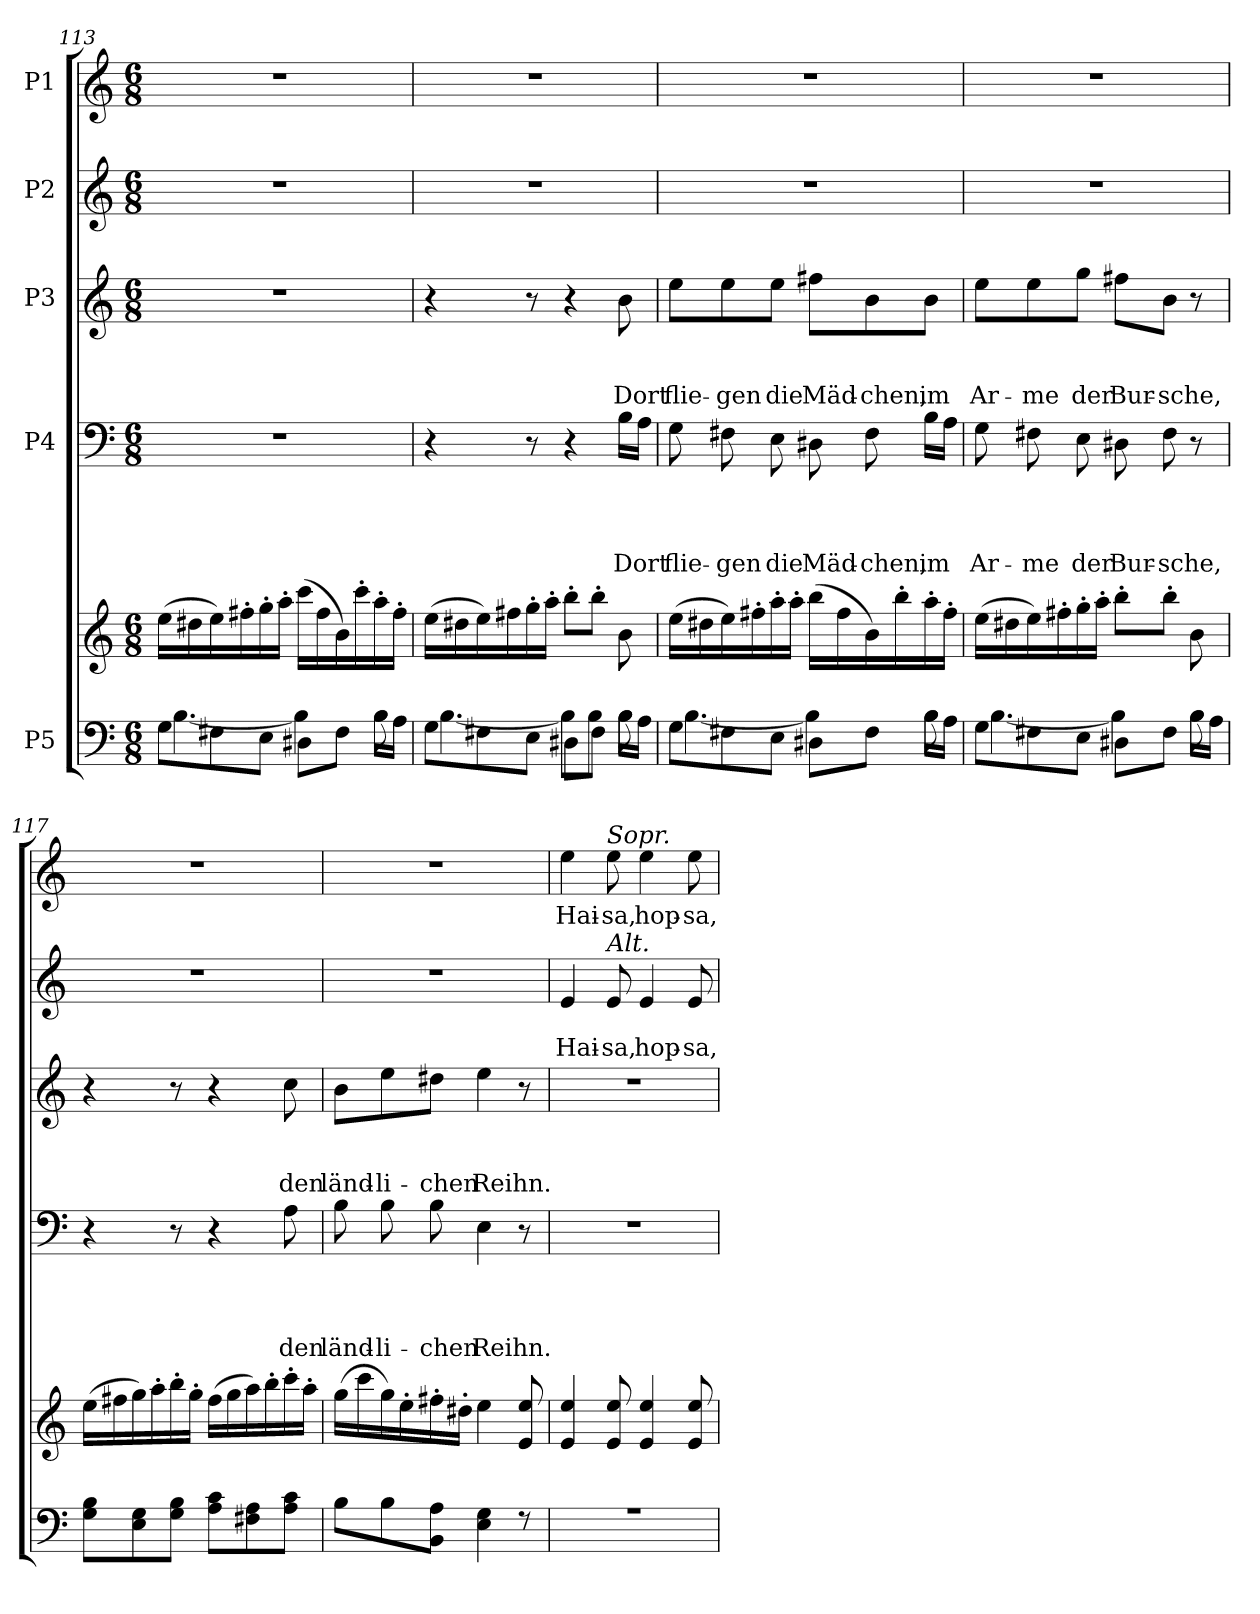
**kern	**kern	**kern	**text	**text	**text	**text	**kern	**text	**text	**text	**kern	**text	**text	**kern	**text
*part5	*part5	*part4	*part4	*part4	*part4	*part4	*part3	*part3	*part3	*part3	*part2	*part2	*part2	*part1	*part1
*staff6	*staff5	*staff4	*staff4	*staff4	*staff4	*staff4	*staff3	*staff3	*staff3	*staff3	*staff2	*staff2	*staff2	*staff1	*staff1
*I"P5	*	*I"P4	*	*	*	*	*I"P3	*	*	*	*I"P2	*	*	*I"P1	*
*clefF4	*clefG2	*clefF4	*	*	*	*	*clefG2	*	*	*	*clefG2	*	*	*clefG2	*
*	*	*	*	*	*	*	*ITrd7c12	*	*	*	*	*	*	*	*
*k[]	*k[]	*k[]	*	*	*	*	*k[]	*	*	*	*k[]	*	*	*k[]	*
*C:	*C:	*C:	*	*	*	*	*C:	*	*	*	*C:	*	*	*C:	*
*M6/8	*M6/8	*M6/8	*	*	*	*	*M6/8	*	*	*	*M6/8	*	*	*M6/8	*
=113	=113	=113	=113	=113	=113	=113	=113	=113	=113	=113	=113	=113	=113	=113	=113
*^	*^	*	*	*	*	*	*	*	*	*	*	*	*	*	*
*	*	*	*^	*	*	*	*	*	*	*	*	*	*	*	*	*	*
!	!	!	!	!	!LO:N:vis=1	!	!	!	!	!LO:N:vis=1	!	!	!	!	!	!	!	!
8G\L	[>4.B\	2.ryy	2.ryy	(>16ee\LL	2.r	.	.	.	.	2.r	.	.	.	2.r	.	.	2.r	.
.	.	.	.	16dd#X\	.	.	.	.	.	.	.	.	.	.	.	.	.	.
8F#X\	.	.	.	16ee\)	.	.	.	.	.	.	.	.	.	.	.	.	.	.
.	.	.	.	16ff#X'>\	.	.	.	.	.	.	.	.	.	.	.	.	.	.
8E\J	.	.	.	16gg'>\	.	.	.	.	.	.	.	.	.	.	.	.	.	.
.	.	.	.	16aa'>\JJ	.	.	.	.	.	.	.	.	.	.	.	.	.	.
8D#X\L	4B\]	.	.	(>16ccc\LL	.	.	.	.	.	.	.	.	.	.	.	.	.	.
.	.	.	.	16ff#\	.	.	.	.	.	.	.	.	.	.	.	.	.	.
8F#\J	.	.	.	16b\)	.	.	.	.	.	.	.	.	.	.	.	.	.	.
.	.	.	.	16ccc'>\	.	.	.	.	.	.	.	.	.	.	.	.	.	.
16B\LL	8B\	.	.	16aa'>\	.	.	.	.	.	.	.	.	.	.	.	.	.	.
16A\JJ	.	.	.	16ff#'>\JJ	.	.	.	.	.	.	.	.	.	.	.	.	.	.
!!LO:LB:g=z
=114	=114	=114	=114	=114	=114	=114	=114	=114	=114	=114	=114	=114	=114	=114	=114	=114	=114	=114
8G\L	[>4.B\	2.ryy	2.ryy	(>16ee\LL	4r	.	.	.	.	4r	.	.	.	2.r	.	.	2.r	.
.	.	.	.	16dd#X\	.	.	.	.	.	.	.	.	.	.	.	.	.	.
8F#X\	.	.	.	16ee\)	.	.	.	.	.	.	.	.	.	.	.	.	.	.
.	.	.	.	16ff#X\	.	.	.	.	.	.	.	.	.	.	.	.	.	.
8E\J	.	.	.	16gg'>\	8r	.	.	.	.	8r	.	.	.	.	.	.	.	.
.	.	.	.	16aa'>\JJ	.	.	.	.	.	.	.	.	.	.	.	.	.	.
8D#X\L	8B\L]	.	.	8bb'>\L	4r	.	.	.	.	4r	.	.	.	.	.	.	.	.
8F#\J	8B\J	.	.	8bb'>\J	.	.	.	.	.	.	.	.	.	.	.	.	.	.
!	!	!	!	!	!	!	!	!	!LO:LY:b	!	!	!	!LO:LY:b	!	!	!	!	!
16B\LL	8B\	.	.	8b\	16B\LL	.	.	.	Dort	8B\	.	.	Dort	.	.	.	.	.
16A\JJ	.	.	.	.	16A\JJ	.	.	.	.	.	.	.	.	.	.	.	.	.
=115	=115	=115	=115	=115	=115	=115	=115	=115	=115	=115	=115	=115	=115	=115	=115	=115	=115	=115
!	!	!	!	!	!	!	!	!	!LO:LY:b	!	!	!	!LO:LY:b	!	!	!	!	!
8G\L	[>4.B\	2.ryy	2.ryy	(>16ee\LL	8G\	.	.	.	flie-	8e\L	.	.	flie-	2.r	.	.	2.r	.
.	.	.	.	16dd#X\	.	.	.	.	.	.	.	.	.	.	.	.	.	.
!	!	!	!	!	!	!	!	!	!LO:LY:b	!	!	!	!LO:LY:b	!	!	!	!	!
8F#X\	.	.	.	16ee\)	8F#X\	.	.	.	-gen	8e\	.	.	-gen	.	.	.	.	.
.	.	.	.	16ff#X'>\	.	.	.	.	.	.	.	.	.	.	.	.	.	.
!	!	!	!	!	!	!	!	!	!LO:LY:b	!	!	!	!LO:LY:b	!	!	!	!	!
8E\J	.	.	.	16aa'>\	8E\	.	.	.	die	8e\J	.	.	die	.	.	.	.	.
.	.	.	.	16aa'>\JJ	.	.	.	.	.	.	.	.	.	.	.	.	.	.
!	!	!	!	!	!	!	!	!	!LO:LY:b	!	!	!	!LO:LY:b	!	!	!	!	!
8D#X\L	4B\]	.	.	(>16bb\LL	8D#X\	.	.	.	Mäd-	8f#X\L	.	.	Mäd-	.	.	.	.	.
.	.	.	.	16ff#\	.	.	.	.	.	.	.	.	.	.	.	.	.	.
!	!	!	!	!	!	!	!	!	!LO:LY:b	!	!	!	!LO:LY:b	!	!	!	!	!
8F#\J	.	.	.	16b\)	8F#\	.	.	.	-chen,	8B\	.	.	-chen,	.	.	.	.	.
.	.	.	.	16bb'>\	.	.	.	.	.	.	.	.	.	.	.	.	.	.
!	!	!	!	!	!	!	!	!	!LO:LY:b	!	!	!	!LO:LY:b	!	!	!	!	!
16B\LL	8B\	.	.	16aa'>\	16B\LL	.	.	.	im	8B\J	.	.	im	.	.	.	.	.
16A\JJ	.	.	.	16ff#'>\JJ	16A\JJ	.	.	.	.	.	.	.	.	.	.	.	.	.
=116	=116	=116	=116	=116	=116	=116	=116	=116	=116	=116	=116	=116	=116	=116	=116	=116	=116	=116
!	!	!	!	!	!	!	!	!	!LO:LY:b	!	!	!	!LO:LY:b	!	!	!	!	!
8G\L	[>4.B\	2.ryy	2.ryy	(>16ee\LL	8G\	.	.	.	Ar-	8e\L	.	.	Ar-	2.r	.	.	2.r	.
.	.	.	.	16dd#X\	.	.	.	.	.	.	.	.	.	.	.	.	.	.
!	!	!	!	!	!	!	!	!	!LO:LY:b	!	!	!	!LO:LY:b	!	!	!	!	!
8F#X\	.	.	.	16ee\)	8F#X\	.	.	.	-me	8e\	.	.	-me	.	.	.	.	.
.	.	.	.	16ff#X'>\	.	.	.	.	.	.	.	.	.	.	.	.	.	.
!	!	!	!	!	!	!	!	!	!LO:LY:b	!	!	!	!LO:LY:b	!	!	!	!	!
8E\J	.	.	.	16gg'>\	8E\	.	.	.	der	8g\J	.	.	der	.	.	.	.	.
.	.	.	.	16aa'>\JJ	.	.	.	.	.	.	.	.	.	.	.	.	.	.
!	!	!	!	!	!	!	!	!	!LO:LY:b	!	!	!	!LO:LY:b	!	!	!	!	!
8D#X\L	4B\]	.	.	8bb'>\L	8D#X\	.	.	.	Bur-	8f#X\L	.	.	Bur-	.	.	.	.	.
!	!	!	!	!	!	!	!	!	!LO:LY:b	!	!	!	!LO:LY:b	!	!	!	!	!
8F#\J	.	.	.	8bb'>\J	8F#\	.	.	.	-sche,	8B\J	.	.	-sche,	.	.	.	.	.
16B\LL	8B\	.	.	8b\	8r	.	.	.	.	8r	.	.	.	.	.	.	.	.
16A\JJ	.	.	.	.	.	.	.	.	.	.	.	.	.	.	.	.	.	.
!!LO:PB:g=z
=117	=117	=117	=117	=117	=117	=117	=117	=117	=117	=117	=117	=117	=117	=117	=117	=117	=117	=117
8G\ 8B\L	2.ryy	2.ryy	2.ryy	(>16ee\LL	4r	.	.	.	.	4r	.	.	.	2.r	.	.	2.r	.
.	.	.	.	16ff#X\	.	.	.	.	.	.	.	.	.	.	.	.	.	.
8E\ 8G\	.	.	.	16gg\)	.	.	.	.	.	.	.	.	.	.	.	.	.	.
.	.	.	.	16aa'>\	.	.	.	.	.	.	.	.	.	.	.	.	.	.
8G\ 8B\J	.	.	.	16bb'>\	8r	.	.	.	.	8r	.	.	.	.	.	.	.	.
.	.	.	.	16gg'>\JJ	.	.	.	.	.	.	.	.	.	.	.	.	.	.
8A\ 8c\L	.	.	.	(>16ff#\LL	4r	.	.	.	.	4r	.	.	.	.	.	.	.	.
.	.	.	.	16gg\	.	.	.	.	.	.	.	.	.	.	.	.	.	.
8F#X\ 8A\	.	.	.	16aa\)	.	.	.	.	.	.	.	.	.	.	.	.	.	.
.	.	.	.	16bb'>\	.	.	.	.	.	.	.	.	.	.	.	.	.	.
!	!	!	!	!	!	!	!	!	!LO:LY:b	!	!	!	!LO:LY:b	!	!	!	!	!
8A\ 8c\J	.	.	.	16ccc'>\	8A\	.	.	.	den	8c\	.	.	den	.	.	.	.	.
.	.	.	.	16aa'>\JJ	.	.	.	.	.	.	.	.	.	.	.	.	.	.
=118	=118	=118	=118	=118	=118	=118	=118	=118	=118	=118	=118	=118	=118	=118	=118	=118	=118	=118
!	!	!	!	!	!	!	!	!	!LO:LY:b	!	!	!	!LO:LY:b	!	!	!	!	!
8B\L	2.ryy	2.ryy	2.ryy	(>16gg\LL	8B\	.	.	.	länd-	8B\L	.	.	länd-	2.r	.	.	2.r	.
.	.	.	.	16ccc\	.	.	.	.	.	.	.	.	.	.	.	.	.	.
!	!	!	!	!	!	!	!	!	!LO:LY:b	!	!	!	!LO:LY:b	!	!	!	!	!
8B\	.	.	.	16gg\)	8B\	.	.	.	-li-	8e\	.	.	-li-	.	.	.	.	.
.	.	.	.	16ee'>\	.	.	.	.	.	.	.	.	.	.	.	.	.	.
!	!	!	!	!	!	!	!	!	!LO:LY:b	!	!	!	!LO:LY:b	!	!	!	!	!
8BB\ 8A\J	.	.	.	16ff#X'>\	8B\	.	.	.	-chen	8d#X\J	.	.	-chen	.	.	.	.	.
.	.	.	.	16dd#X'>\JJ	.	.	.	.	.	.	.	.	.	.	.	.	.	.
!	!	!	!	!	!	!	!	!	!LO:LY:b	!	!	!	!LO:LY:b	!	!	!	!	!
4E\ 4G\	.	.	.	4ee\	4E\	.	.	.	Reihn.	4e\	.	.	Reihn.	.	.	.	.	.
8r	.	.	.	8e/ 8ee/	8r	.	.	.	.	8r	.	.	.	.	.	.	.	.
=119	=119	=119	=119	=119	=119	=119	=119	=119	=119	=119	=119	=119	=119	=119	=119	=119	=119	=119
!LO:N:vis=1	!	!	!	!	!LO:N:vis=1	!	!	!	!	!LO:N:vis=1	!	!	!	!	!	!LO:LY:b	!	!LO:LY:b
2.r	2.ryy	2.ryy	2.ryy	4e/ 4ee/	2.r	.	.	.	.	2.r	.	.	.	4e/	.	Hai-	4ee\	Hai-
!	!	!	!	!	!	!	!	!	!	!	!	!	!	!	!	!	!LO:TX:a:i:t=Sopr.	!
!	!	!	!	!	!	!	!	!	!	!	!	!	!	!LO:TX:a:i:t=Alt.	!	!	!	!
!	!	!	!	!	!	!	!	!	!	!	!	!	!	!	!	!LO:LY:b	!	!LO:LY:b
.	.	.	.	8e/ 8ee/	.	.	.	.	.	.	.	.	.	8e/	.	-sa,	8ee\	-sa,
!	!	!	!	!	!	!	!	!	!	!	!	!	!	!	!	!LO:LY:b	!	!LO:LY:b
.	.	.	.	4e/ 4ee/	.	.	.	.	.	.	.	.	.	4e/	.	hop-	4ee\	hop-
!	!	!	!	!	!	!	!	!	!	!	!	!	!	!	!	!LO:LY:b	!	!LO:LY:b
.	.	.	.	8e/ 8ee/	.	.	.	.	.	.	.	.	.	8e/	.	-sa,	8ee\	-sa,
*v	*v	*	*	*	*	*	*	*	*	*	*	*	*	*	*	*	*	*
*	*v	*v	*v	*	*	*	*	*	*	*	*	*	*	*	*	*	*
=	=	=	=	=	=	=	=	=	=	=	=	=	=	=	=
*-	*-	*-	*-	*-	*-	*-	*-	*-	*-	*-	*-	*-	*-	*-	*-
